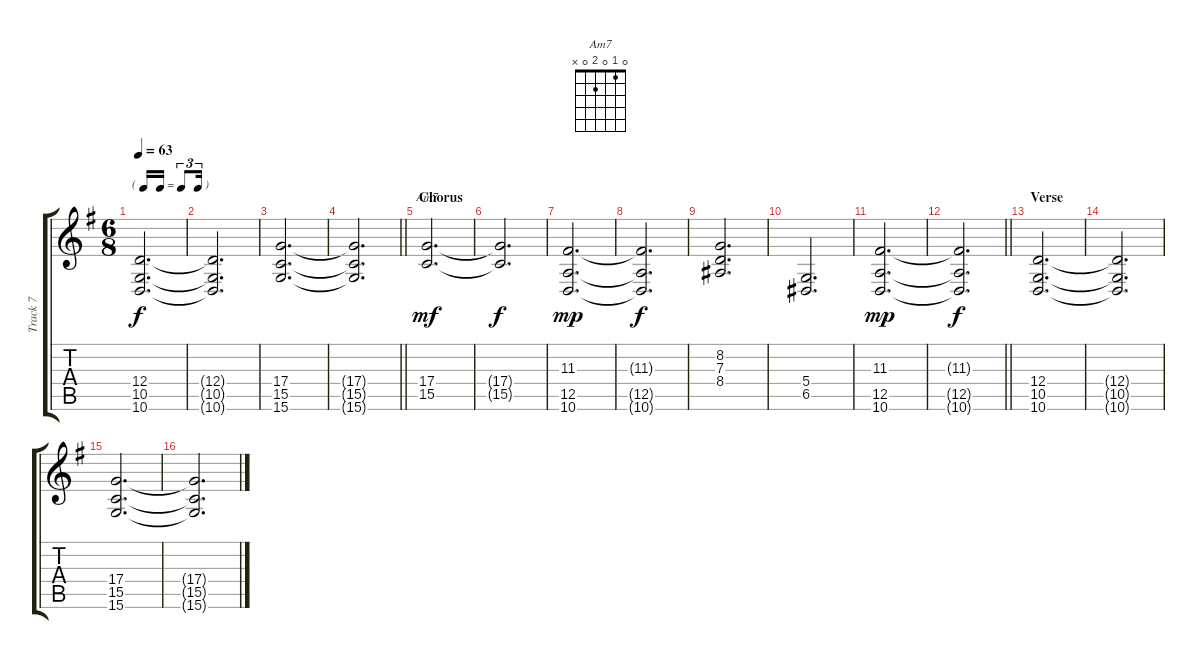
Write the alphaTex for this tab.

\track ("Track 7" "Track 7") {instrument drawbarorgan}
\staff {score tabs}
\tuning (E4 B3 G3 D3 A2 E2) {hide}
\chord ("Am7" 0 1 0 2 0 x)
\ts (6 8)
\tf triplet16th
\tempo 63
\clef g2
\ks g
(12.4 10.5 10.6).2{d dy f} |
(12.4{t} 10.5{t} 10.6{t}).2{d} |
(17.4 15.5 15.6).2{d} |
\barLineRight lightlight
(17.4{t} 15.5{t} 15.6{t}).2{d} |
\section ("" "Chorus")
(17.4 15.5).2{d ch "Am7" dy mf} |
(17.4{t} 15.5{t}).2{d dy f} |
(11.3 12.5 10.6).2{d dy mp} |
(11.3{t} 12.5{t} 10.6{t}).2{d dy f} |
(8.2 7.3 8.4).2{d} |
(5.4 6.5).2{d} |
(11.3 12.5 10.6).2{d dy mp} |
\barLineRight lightlight
(11.3{t} 12.5{t} 10.6{t}).2{d dy f} |
\section ("" "Verse")
(12.4 10.5 10.6).2{d} |
(12.4{t} 10.5{t} 10.6{t}).2{d} |
(17.4 15.5 15.6).2{d} |
(17.4{t} 15.5{t} 15.6{t}).2{d}
